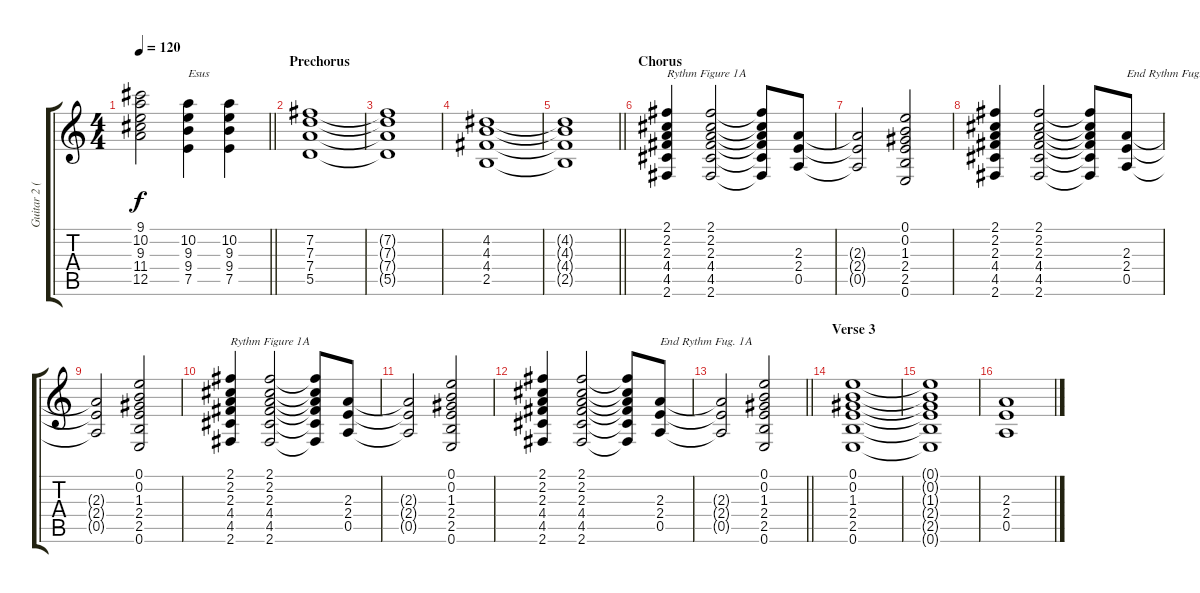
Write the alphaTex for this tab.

\track ("Guitar 2 (Backing)" "Guitar 2 (") {instrument acousticguitarnylon}
\staff {score tabs}
\tuning (E4 B3 G3 D3 A2 E2) {hide}
\ts (4 4)
\tempo 120
\clef g2
\barLineRight lightlight
\ks c
(9.1{t} 10.2{t} 9.3{t} 11.4{t} 12.5{t}).2{dy f} (10.2 9.3 9.4 7.5).4{txt "Esus"} (10.2 9.3 9.4 7.5).4 |
\section ("" "Prechorus")
(7.2 7.3 7.4 5.5).1 |
(7.2{t} 7.3{t} 7.4{t} 5.5{t}).1 |
(4.2 4.3 4.4 2.5).1 |
\barLineRight lightlight
(4.2{t} 4.3{t} 4.4{t} 2.5{t}).1 |
\section ("" "Chorus")
(2.1 2.2 2.3 4.4 4.5 2.6).4{txt "Rythm Figure 1A"} (2.1 2.2 2.3 4.4 4.5 2.6).2 (2.1{t} 2.2{t} 2.3{t} 4.4{t} 4.5{t} 2.6{t}).8 (2.3 2.4 0.5).8 |
(2.3{t} 2.4{t} 0.5{t}).2 (0.1 0.2 1.3 2.4 2.5 0.6).2 |
(2.1 2.2 2.3 4.4 4.5 2.6).4 (2.1 2.2 2.3 4.4 4.5 2.6).2 (2.1{t} 2.2{t} 2.3{t} 4.4{t} 4.5{t} 2.6{t}).8 (2.3 2.4 0.5).8{txt "End Rythm Fug. 1A"} |
(2.3{t} 2.4{t} 0.5{t}).2 (0.1 0.2 1.3 2.4 2.5 0.6).2 |
(2.1 2.2 2.3 4.4 4.5 2.6).4{txt "Rythm Figure 1A"} (2.1 2.2 2.3 4.4 4.5 2.6).2 (2.1{t} 2.2{t} 2.3{t} 4.4{t} 4.5{t} 2.6{t}).8 (2.3 2.4 0.5).8 |
(2.3{t} 2.4{t} 0.5{t}).2 (0.1 0.2 1.3 2.4 2.5 0.6).2 |
(2.1 2.2 2.3 4.4 4.5 2.6).4 (2.1 2.2 2.3 4.4 4.5 2.6).2 (2.1{t} 2.2{t} 2.3{t} 4.4{t} 4.5{t} 2.6{t}).8 (2.3 2.4 0.5).8{txt "End Rythm Fug. 1A"} |
\barLineRight lightlight
(2.3{t} 2.4{t} 0.5{t}).2 (0.1 0.2 1.3 2.4 2.5 0.6).2 |
\section ("" "Verse 3")
(0.1 0.2 1.3 2.4 2.5 0.6).1 |
(0.1{t} 0.2{t} 1.3{t} 2.4{t} 2.5{t} 0.6{t}).1 |
(2.3 2.4 0.5).1
